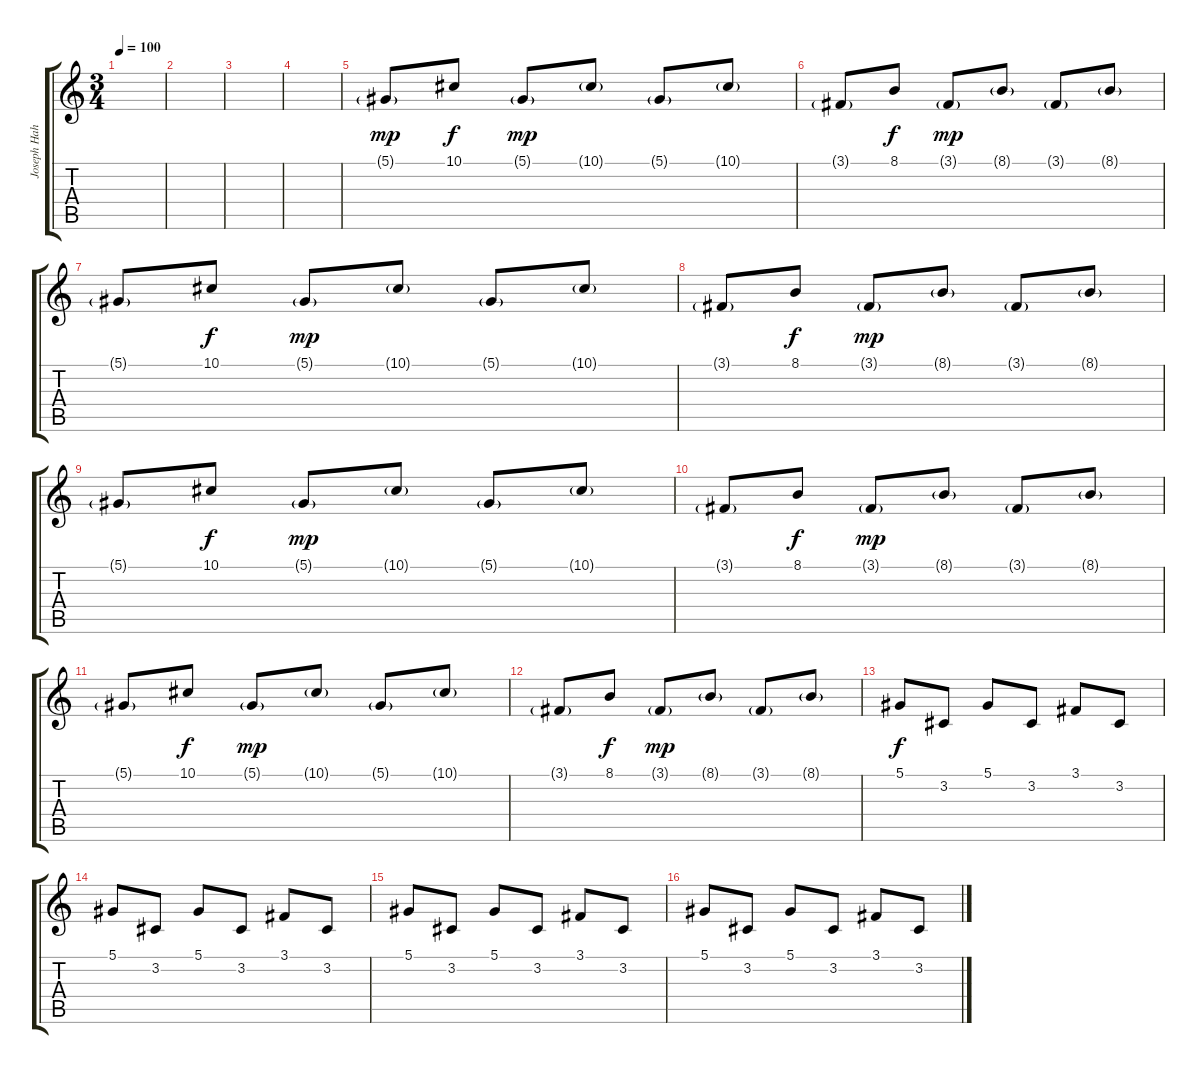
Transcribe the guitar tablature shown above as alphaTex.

\track ("Joseph Hahn (Sampler 2)" "Joseph Hah") {instrument lead5charang}
\staff {score tabs}
\tuning (Eb4 Bb3 Gb3 Db3 Ab2 Db2) {hide}
\ts (3 4)
\tempo 100
\clef g2
\ks c
|
|
|
|
5.1{g}.8{dy mp instrument fx1rain} 10.1.8{dy f} 5.1{g}.8{dy mp} 10.1{g}.8 5.1{g}.8 10.1{g}.8 |
3.1{g}.8 8.1.8{dy f} 3.1{g}.8{dy mp} 8.1{g}.8 3.1{g}.8 8.1{g}.8 |
5.1{g}.8 10.1.8{dy f} 5.1{g}.8{dy mp} 10.1{g}.8 5.1{g}.8 10.1{g}.8 |
3.1{g}.8 8.1.8{dy f} 3.1{g}.8{dy mp} 8.1{g}.8 3.1{g}.8 8.1{g}.8 |
5.1{g}.8 10.1.8{dy f} 5.1{g}.8{dy mp} 10.1{g}.8 5.1{g}.8 10.1{g}.8 |
3.1{g}.8 8.1.8{dy f} 3.1{g}.8{dy mp} 8.1{g}.8 3.1{g}.8 8.1{g}.8 |
5.1{g}.8 10.1.8{dy f} 5.1{g}.8{dy mp} 10.1{g}.8 5.1{g}.8 10.1{g}.8 |
3.1{g}.8 8.1.8{dy f} 3.1{g}.8{dy mp} 8.1{g}.8 3.1{g}.8 8.1{g}.8 |
5.1.8{dy f instrument lead5charang} 3.2.8 5.1.8 3.2.8 3.1.8 3.2.8 |
5.1.8 3.2.8 5.1.8 3.2.8 3.1.8 3.2.8 |
5.1.8 3.2.8 5.1.8 3.2.8 3.1.8 3.2.8 |
5.1.8 3.2.8 5.1.8 3.2.8 3.1.8 3.2.8
